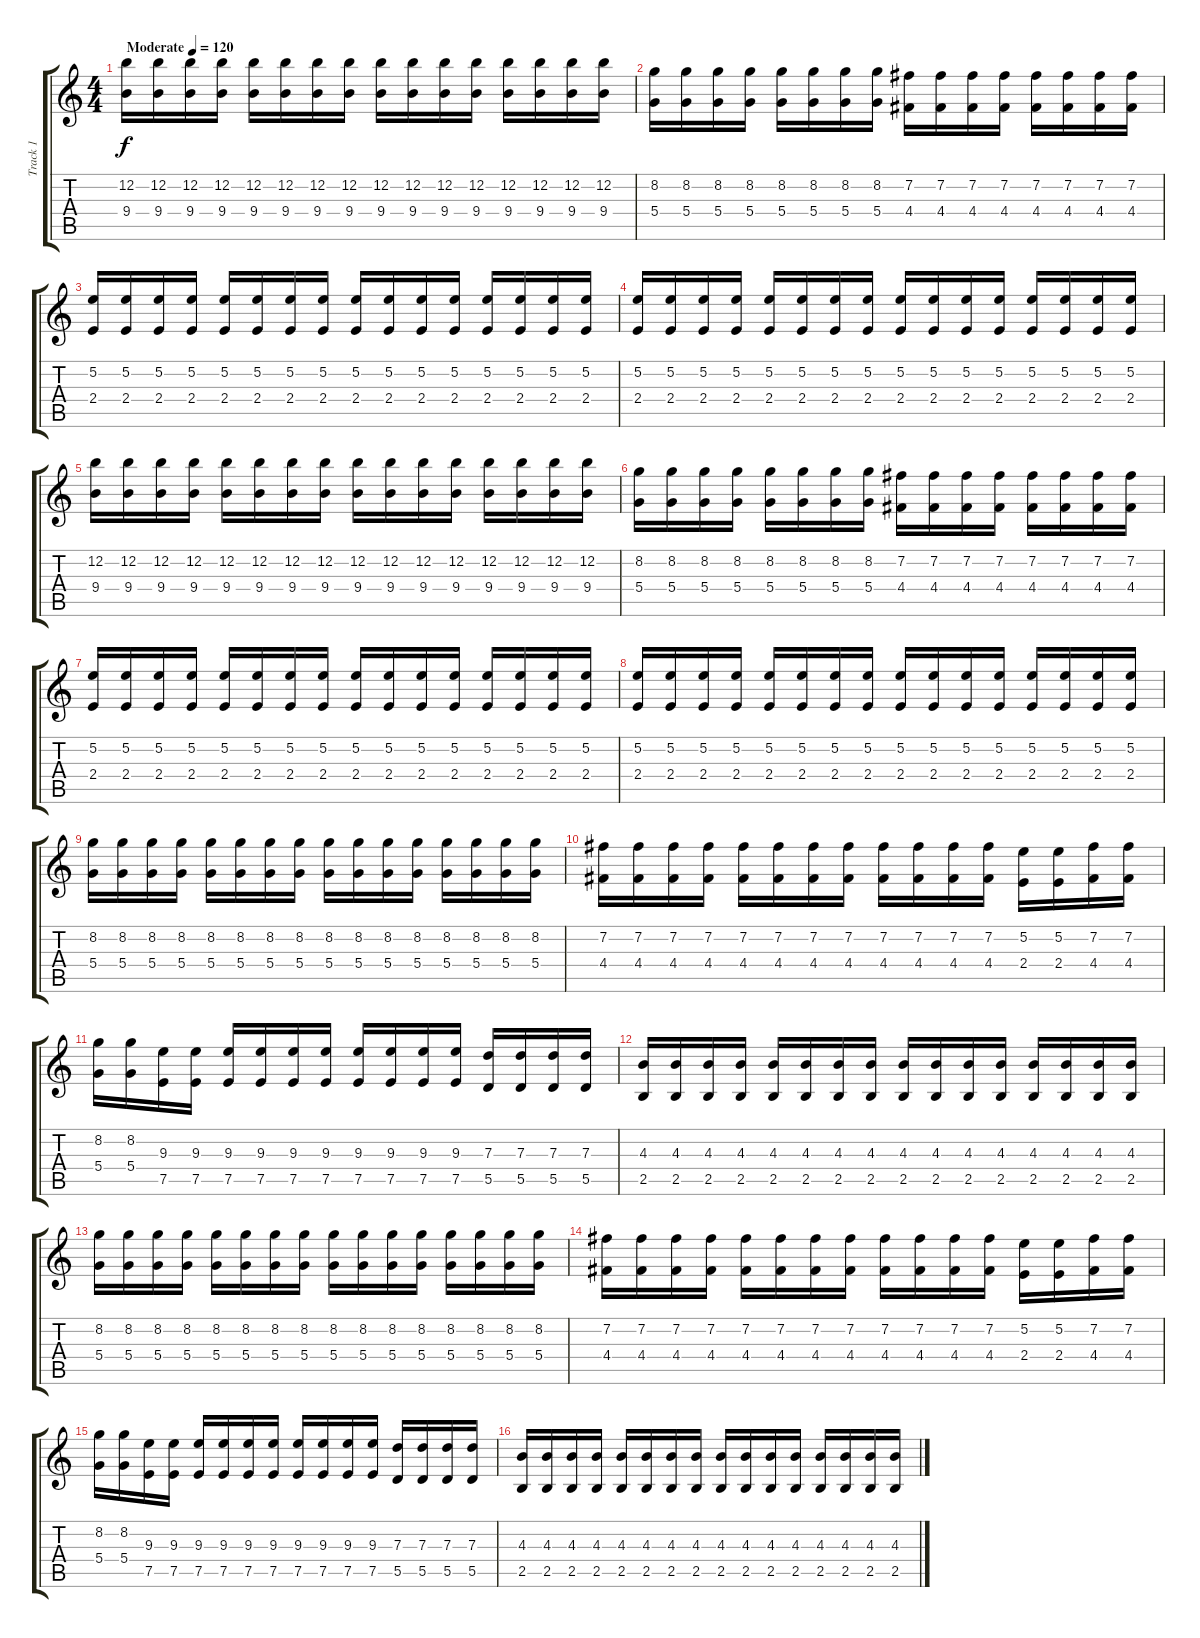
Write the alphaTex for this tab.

\track ("Track 1" "Track 1") {instrument overdrivenguitar}
\staff {score tabs}
\tuning (E4 B3 G3 D3 A2 D2) {hide}
\ts (4 4)
\tempo (120 "Moderate")
\clef g2
\ks c
(12.2 9.4).16{dy f instrument overdrivenguitar} (12.2 9.4).16 (12.2 9.4).16 (12.2 9.4).16 (12.2 9.4).16 (12.2 9.4).16 (12.2 9.4).16 (12.2 9.4).16 (12.2 9.4).16 (12.2 9.4).16 (12.2 9.4).16 (12.2 9.4).16 (12.2 9.4).16 (12.2 9.4).16 (12.2 9.4).16 (12.2 9.4).16 |
(8.2 5.4).16 (8.2 5.4).16 (8.2 5.4).16 (8.2 5.4).16 (8.2 5.4).16 (8.2 5.4).16 (8.2 5.4).16 (8.2 5.4).16 (7.2 4.4).16 (7.2 4.4).16 (7.2 4.4).16 (7.2 4.4).16 (7.2 4.4).16 (7.2 4.4).16 (7.2 4.4).16 (7.2 4.4).16 |
(5.2 2.4).16 (5.2 2.4).16 (5.2 2.4).16 (5.2 2.4).16 (5.2 2.4).16 (5.2 2.4).16 (5.2 2.4).16 (5.2 2.4).16 (5.2 2.4).16 (5.2 2.4).16 (5.2 2.4).16 (5.2 2.4).16 (5.2 2.4).16 (5.2 2.4).16 (5.2 2.4).16 (5.2 2.4).16 |
(5.2 2.4).16 (5.2 2.4).16 (5.2 2.4).16 (5.2 2.4).16 (5.2 2.4).16 (5.2 2.4).16 (5.2 2.4).16 (5.2 2.4).16 (5.2 2.4).16 (5.2 2.4).16 (5.2 2.4).16 (5.2 2.4).16 (5.2 2.4).16 (5.2 2.4).16 (5.2 2.4).16 (5.2 2.4).16 |
(12.2 9.4).16 (12.2 9.4).16 (12.2 9.4).16 (12.2 9.4).16 (12.2 9.4).16 (12.2 9.4).16 (12.2 9.4).16 (12.2 9.4).16 (12.2 9.4).16 (12.2 9.4).16 (12.2 9.4).16 (12.2 9.4).16 (12.2 9.4).16 (12.2 9.4).16 (12.2 9.4).16 (12.2 9.4).16 |
(8.2 5.4).16 (8.2 5.4).16 (8.2 5.4).16 (8.2 5.4).16 (8.2 5.4).16 (8.2 5.4).16 (8.2 5.4).16 (8.2 5.4).16 (7.2 4.4).16 (7.2 4.4).16 (7.2 4.4).16 (7.2 4.4).16 (7.2 4.4).16 (7.2 4.4).16 (7.2 4.4).16 (7.2 4.4).16 |
(5.2 2.4).16 (5.2 2.4).16 (5.2 2.4).16 (5.2 2.4).16 (5.2 2.4).16 (5.2 2.4).16 (5.2 2.4).16 (5.2 2.4).16 (5.2 2.4).16 (5.2 2.4).16 (5.2 2.4).16 (5.2 2.4).16 (5.2 2.4).16 (5.2 2.4).16 (5.2 2.4).16 (5.2 2.4).16 |
(5.2 2.4).16 (5.2 2.4).16 (5.2 2.4).16 (5.2 2.4).16 (5.2 2.4).16 (5.2 2.4).16 (5.2 2.4).16 (5.2 2.4).16 (5.2 2.4).16 (5.2 2.4).16 (5.2 2.4).16 (5.2 2.4).16 (5.2 2.4).16 (5.2 2.4).16 (5.2 2.4).16 (5.2 2.4).16 |
(8.2 5.4).16 (8.2 5.4).16 (8.2 5.4).16 (8.2 5.4).16 (8.2 5.4).16 (8.2 5.4).16 (8.2 5.4).16 (8.2 5.4).16 (8.2 5.4).16 (8.2 5.4).16 (8.2 5.4).16 (8.2 5.4).16 (8.2 5.4).16 (8.2 5.4).16 (8.2 5.4).16 (8.2 5.4).16 |
(7.2 4.4).16 (7.2 4.4).16 (7.2 4.4).16 (7.2 4.4).16 (7.2 4.4).16 (7.2 4.4).16 (7.2 4.4).16 (7.2 4.4).16 (7.2 4.4).16 (7.2 4.4).16 (7.2 4.4).16 (7.2 4.4).16 (5.2 2.4).16 (5.2 2.4).16 (7.2 4.4).16 (7.2 4.4).16 |
(8.2 5.4).16 (8.2 5.4).16 (9.3 7.5).16 (9.3 7.5).16 (9.3 7.5).16 (9.3 7.5).16 (9.3 7.5).16 (9.3 7.5).16 (9.3 7.5).16 (9.3 7.5).16 (9.3 7.5).16 (9.3 7.5).16 (7.3 5.5).16 (7.3 5.5).16 (7.3 5.5).16 (7.3 5.5).16 |
(4.3 2.5).16 (4.3 2.5).16 (4.3 2.5).16 (4.3 2.5).16 (4.3 2.5).16 (4.3 2.5).16 (4.3 2.5).16 (4.3 2.5).16 (4.3 2.5).16 (4.3 2.5).16 (4.3 2.5).16 (4.3 2.5).16 (4.3 2.5).16 (4.3 2.5).16 (4.3 2.5).16 (4.3 2.5).16 |
(8.2 5.4).16 (8.2 5.4).16 (8.2 5.4).16 (8.2 5.4).16 (8.2 5.4).16 (8.2 5.4).16 (8.2 5.4).16 (8.2 5.4).16 (8.2 5.4).16 (8.2 5.4).16 (8.2 5.4).16 (8.2 5.4).16 (8.2 5.4).16 (8.2 5.4).16 (8.2 5.4).16 (8.2 5.4).16 |
(7.2 4.4).16 (7.2 4.4).16 (7.2 4.4).16 (7.2 4.4).16 (7.2 4.4).16 (7.2 4.4).16 (7.2 4.4).16 (7.2 4.4).16 (7.2 4.4).16 (7.2 4.4).16 (7.2 4.4).16 (7.2 4.4).16 (5.2 2.4).16 (5.2 2.4).16 (7.2 4.4).16 (7.2 4.4).16 |
(8.2 5.4).16 (8.2 5.4).16 (9.3 7.5).16 (9.3 7.5).16 (9.3 7.5).16 (9.3 7.5).16 (9.3 7.5).16 (9.3 7.5).16 (9.3 7.5).16 (9.3 7.5).16 (9.3 7.5).16 (9.3 7.5).16 (7.3 5.5).16 (7.3 5.5).16 (7.3 5.5).16 (7.3 5.5).16 |
(4.3 2.5).16 (4.3 2.5).16 (4.3 2.5).16 (4.3 2.5).16 (4.3 2.5).16 (4.3 2.5).16 (4.3 2.5).16 (4.3 2.5).16 (4.3 2.5).16 (4.3 2.5).16 (4.3 2.5).16 (4.3 2.5).16 (4.3 2.5).16 (4.3 2.5).16 (4.3 2.5).16 (4.3 2.5).16
